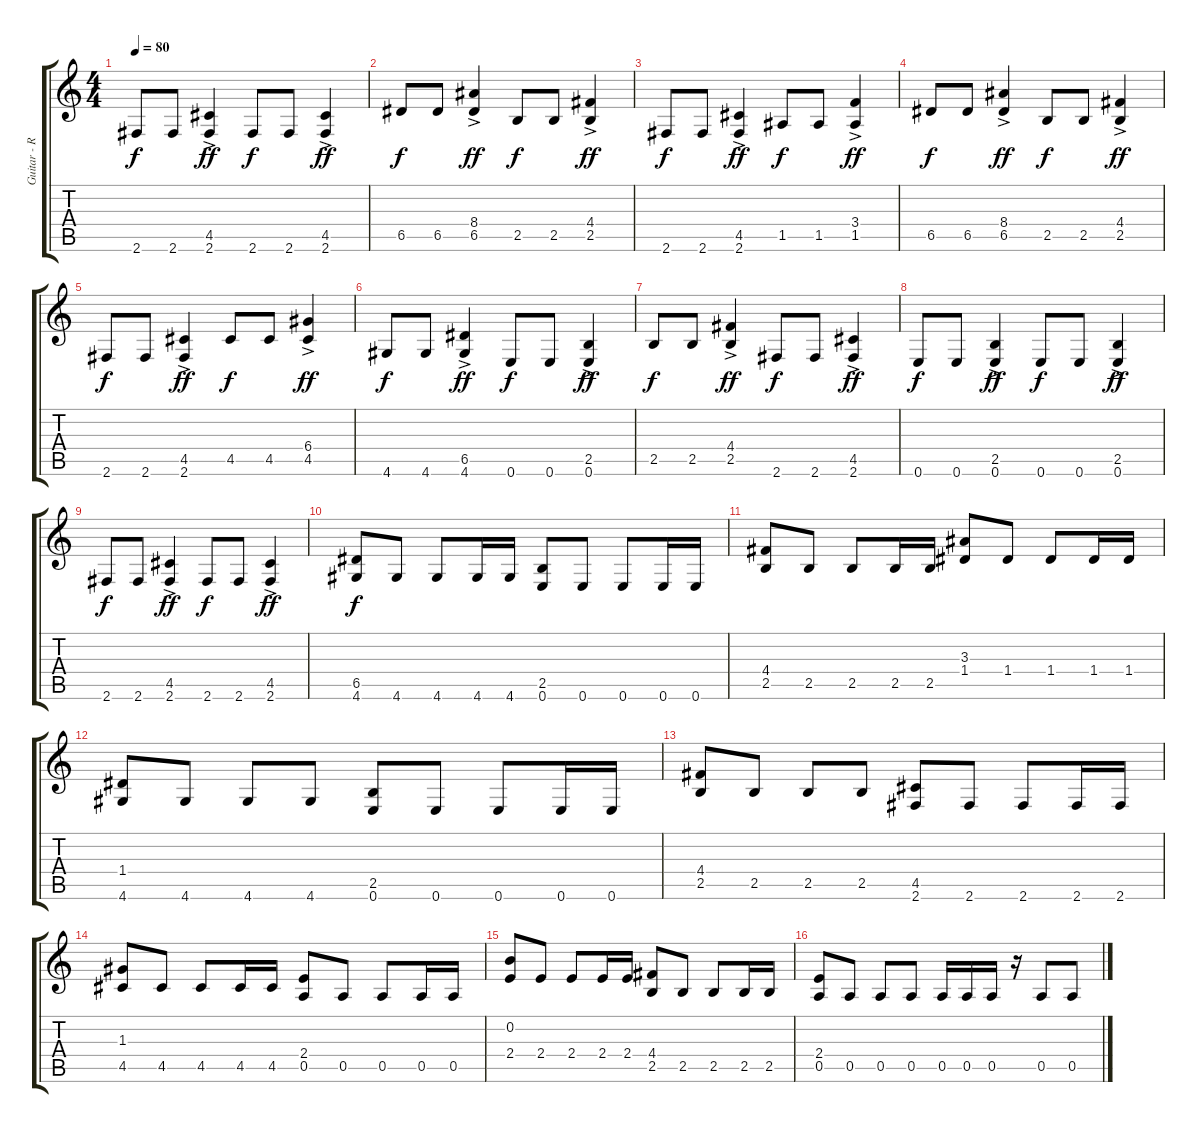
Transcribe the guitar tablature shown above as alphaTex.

\track ("Guitar - Rythm" "Guitar - R") {instrument distortionguitar}
\staff {score tabs}
\tuning (E4 B3 G3 D3 A2 E2) {hide}
\ts (4 4)
\tempo 80
\clef g2
\ks c
2.6.8{dy f} 2.6.8 (4.5{ac} 2.6{ac}).4{dy ff} 2.6.8{dy f} 2.6.8 (4.5{ac} 2.6{ac}).4{dy ff} |
6.5.8{dy f} 6.5.8 (8.4{ac} 6.5{ac}).4{dy ff} 2.5.8{dy f} 2.5.8 (4.4{ac} 2.5{ac}).4{dy ff} |
2.6.8{dy f} 2.6.8 (4.5{ac} 2.6{ac}).4{dy ff} 1.5.8{dy f} 1.5.8 (3.4{ac} 1.5{ac}).4{dy ff} |
6.5.8{dy f} 6.5.8 (8.4{ac} 6.5{ac}).4{dy ff} 2.5.8{dy f} 2.5.8 (4.4{ac} 2.5{ac}).4{dy ff} |
2.6.8{dy f} 2.6.8 (4.5{ac} 2.6{ac}).4{dy ff} 4.5.8{dy f} 4.5.8 (6.4{ac} 4.5{ac}).4{dy ff} |
4.6.8{dy f} 4.6.8 (6.5{ac} 4.6{ac}).4{dy ff} 0.6.8{dy f} 0.6.8 (2.5{ac} 0.6{ac}).4{dy ff} |
2.5.8{dy f} 2.5.8 (4.4{ac} 2.5{ac}).4{dy ff} 2.6.8{dy f} 2.6.8 (4.5{ac} 2.6{ac}).4{dy ff} |
0.6.8{dy f} 0.6.8 (2.5{ac} 0.6{ac}).4{dy ff} 0.6.8{dy f} 0.6.8 (2.5{ac} 0.6{ac}).4{dy ff} |
2.6.8{dy f} 2.6.8 (4.5{ac} 2.6{ac}).4{dy ff} 2.6.8{dy f} 2.6.8 (4.5{ac} 2.6{ac}).4{dy ff} |
(6.5 4.6).8{dy f} 4.6.8 4.6.8 4.6.16 4.6.16 (2.5 0.6).8 0.6.8 0.6.8 0.6.16 0.6.16 |
(4.4 2.5).8 2.5.8 2.5.8 2.5.16 2.5.16 (3.3 1.4).8 1.4.8 1.4.8 1.4.16 1.4.16 |
(1.4 4.6).8 4.6.8 4.6.8 4.6.8 (2.5 0.6).8 0.6.8 0.6.8 0.6.16 0.6.16 |
(4.4 2.5).8 2.5.8 2.5.8 2.5.8 (4.5 2.6).8 2.6.8 2.6.8 2.6.16 2.6.16 |
(1.3 4.5).8 4.5.8 4.5.8 4.5.16 4.5.16 (2.4 0.5).8 0.5.8 0.5.8 0.5.16 0.5.16 |
(0.2 2.4).8 2.4.8 2.4.8 2.4.16 2.4.16 (4.4 2.5).8 2.5.8 2.5.8 2.5.16 2.5.16 |
(2.4 0.5).8 0.5.8 0.5.8 0.5.8 0.5.16 0.5.16 0.5.16 r.16 0.5.8 0.5.8
